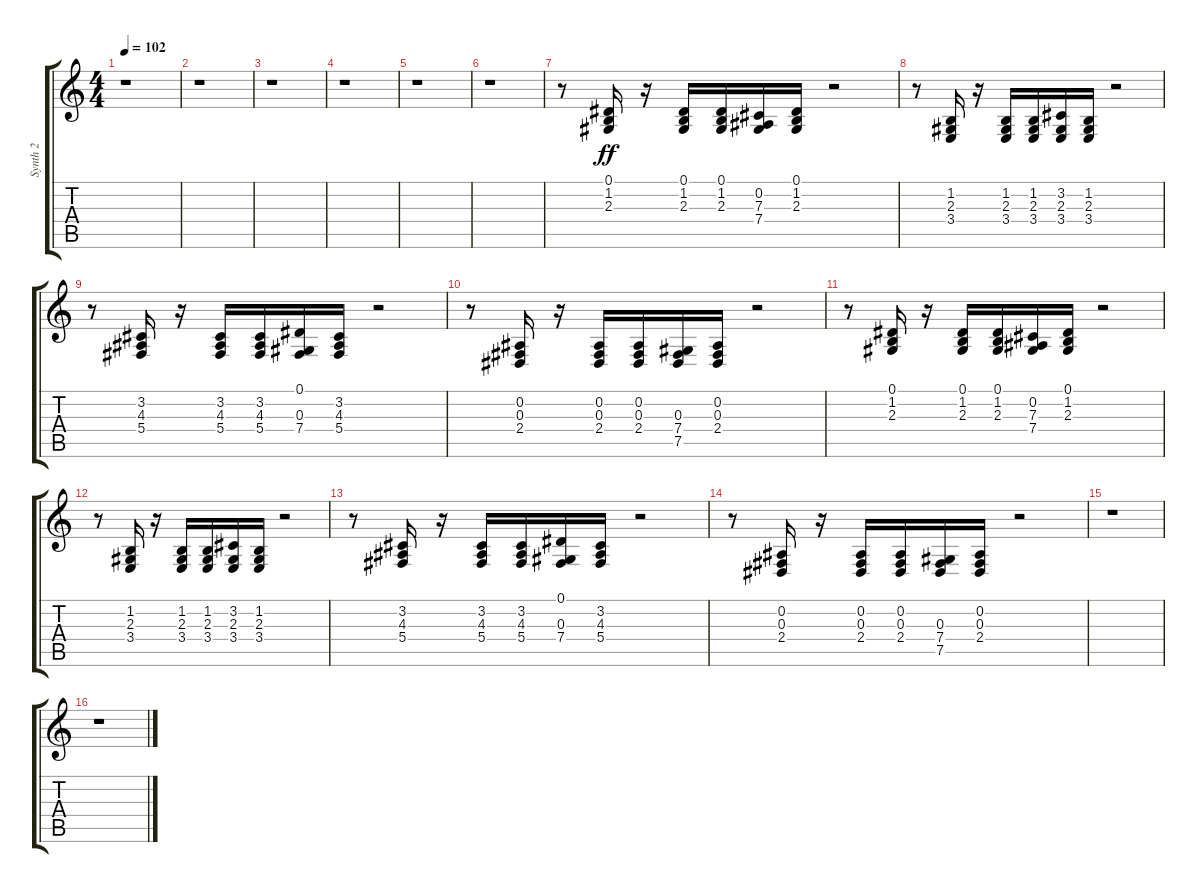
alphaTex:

\track ("Synth 2" "Synth 2") {instrument pad3polysynth}
\staff {score tabs}
\tuning (Eb4 Bb3 Gb3 Db3 Ab2 Eb2) {hide}
\ts (4 4)
\tempo 102
\clef g2
\ks c
r.1{dy ff instrument pad3polysynth} |
r.1 |
r.1 |
r.1 |
r.1 |
r.1 |
r.8 (0.1 1.2 2.3).16 r.16 (0.1 1.2 2.3).16 (0.1 1.2 2.3).16 (0.2 7.3 7.4).16 (0.1 1.2 2.3).16 r.2 |
r.8 (1.2 2.3 3.4).16 r.16 (1.2 2.3 3.4).16 (1.2 2.3 3.4).16 (3.2 2.3 3.4).16 (1.2 2.3 3.4).16 r.2 |
r.8 (3.2 4.3 5.4).16 r.16 (3.2 4.3 5.4).16 (3.2 4.3 5.4).16 (0.1 0.3 7.4).16 (3.2 4.3 5.4).16 r.2 |
r.8 (0.2 0.3 2.4).16 r.16 (0.2 0.3 2.4).16 (0.2 0.3 2.4).16 (0.3 7.4 7.5).16 (0.2 0.3 2.4).16 r.2 |
r.8 (0.1 1.2 2.3).16 r.16 (0.1 1.2 2.3).16 (0.1 1.2 2.3).16 (0.2 7.3 7.4).16 (0.1 1.2 2.3).16 r.2 |
r.8 (1.2 2.3 3.4).16 r.16 (1.2 2.3 3.4).16 (1.2 2.3 3.4).16 (3.2 2.3 3.4).16 (1.2 2.3 3.4).16 r.2 |
r.8 (3.2 4.3 5.4).16 r.16 (3.2 4.3 5.4).16 (3.2 4.3 5.4).16 (0.1 0.3 7.4).16 (3.2 4.3 5.4).16 r.2 |
r.8 (0.2 0.3 2.4).16 r.16 (0.2 0.3 2.4).16 (0.2 0.3 2.4).16 (0.3 7.4 7.5).16 (0.2 0.3 2.4).16 r.2 |
r.1 |
r.1
